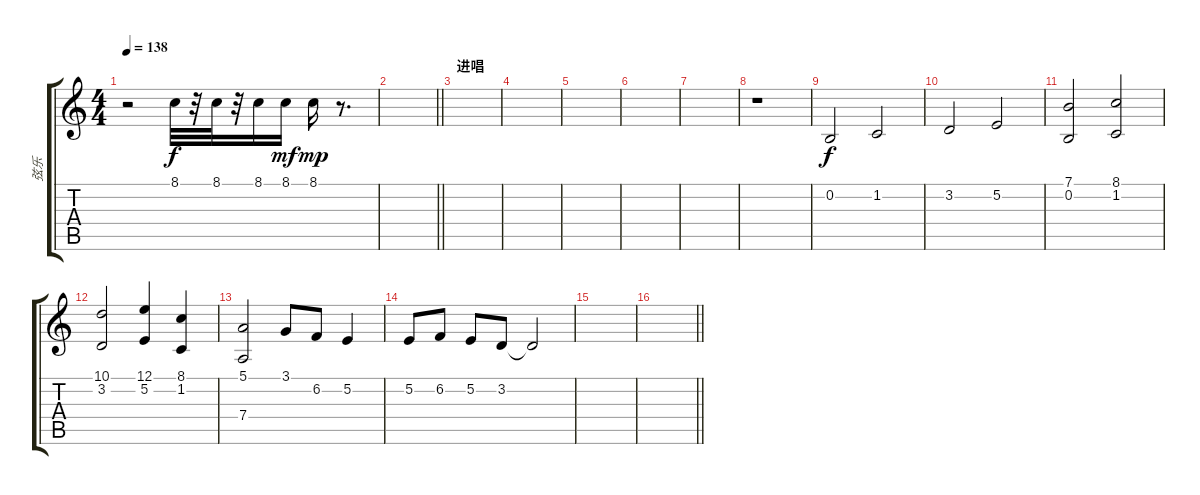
\track ("弦乐" "弦乐") {instrument stringensemble1}
\staff {score tabs}
\tuning (E4 B3 G3 D3 A2 E2) {hide}
\ts (4 4)
\tempo 138
\clef g2
\ks c
r.2{dy mp volume 10 instrument tangoaccordion} 8.1.32{dy f} r.32 8.1.32 r.32 8.1.16 8.1.16{dy mf} 8.1.16{dy mp} r.8{d} |
\barLineRight lightlight
|
\section ("" "进唱")
|
|
|
|
|
r.1{volume 8 instrument stringensemble1} |
0.2.2{dy f} 1.2.2 |
3.2.2 5.2.2 |
(7.1 0.2).2 (8.1 1.2).2 |
(10.1 3.2).2 (12.1 5.2).4 (8.1 1.2).4 |
(5.1 7.4).2 3.1.8 6.2.8 5.2.4 |
5.2.8 6.2.8 5.2.8 3.2.8 3.2{t}.2 |
|
\barLineRight lightlight
